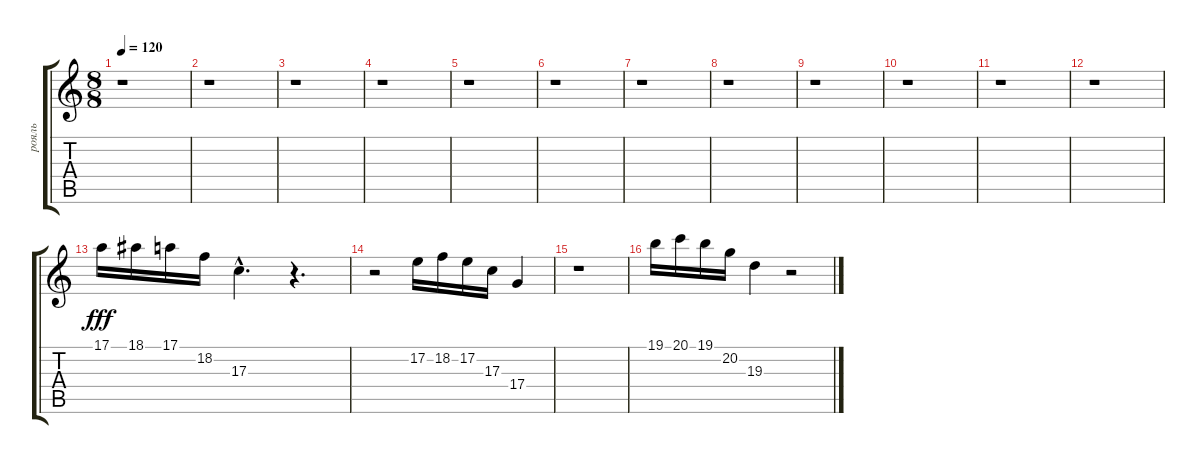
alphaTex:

\track ("рояль" "рояль") {instrument brightacousticpiano}
\staff {score tabs}
\tuning (E4 B3 G3 D3 A2 E2) {hide}
\ts (8 8)
\tempo 120
\clef g2
\ks c
r.1{dy fff instrument brightacousticpiano} |
r.1 |
r.1 |
r.1 |
r.1 |
r.1 |
r.1 |
r.1 |
r.1 |
r.1 |
r.1 |
r.1 |
17.1.16 18.1.16 17.1.16 18.2.16 17.3{hac}.4{d} r.4{d} |
r.2 17.2.16 18.2.16 17.2.16 17.3.16 17.4.4 |
r.1 |
19.1.16 20.1.16 19.1.16 20.2.16 19.3.4 r.2
